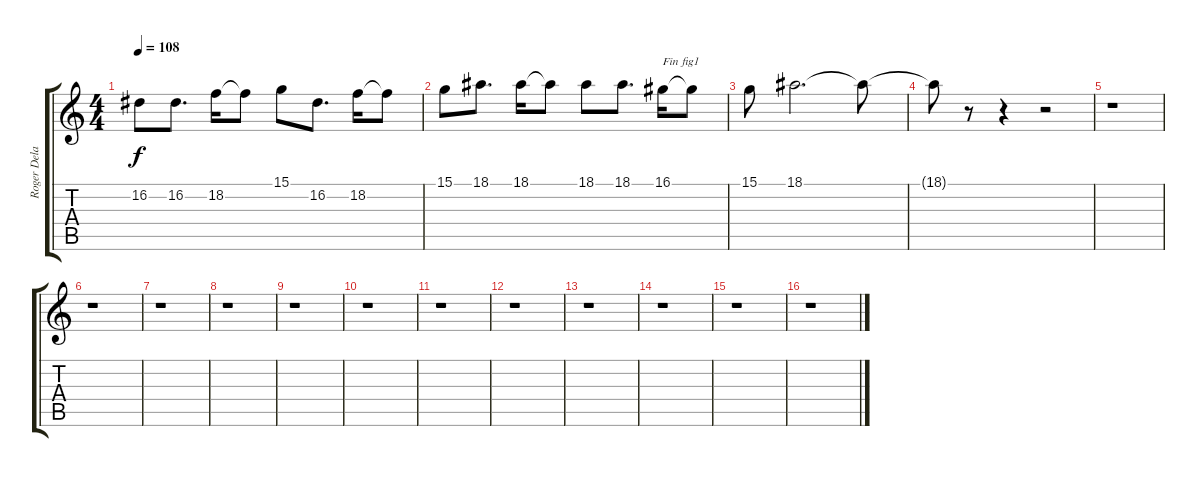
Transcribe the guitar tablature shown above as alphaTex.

\track ("Roger Delay" "Roger Dela") {instrument electricgrandpiano}
\staff {score tabs}
\tuning (E4 B3 G3 D3 A2 E2) {hide}
\ts (4 4)
\tempo 108
\clef g2
\ks c
16.2.8{dy f} 16.2.8{d} 18.2.16 18.2{t}.8 15.1.8 16.2.8{d} 18.2.16 18.2{t}.8 |
15.1.8 18.1.8{d} 18.1.16 18.1{t}.8 18.1.8 18.1.8{d} 16.1.16{txt "Fin fig1"} 16.1{t}.8 |
15.1.8 18.1.2{d} 18.1{t}.8 |
18.1{t}.8 r.8 r.4 r.2 |
r.1 |
r.1 |
r.1 |
r.1 |
r.1 |
r.1 |
r.1 |
r.1 |
r.1 |
r.1 |
r.1 |
r.1
